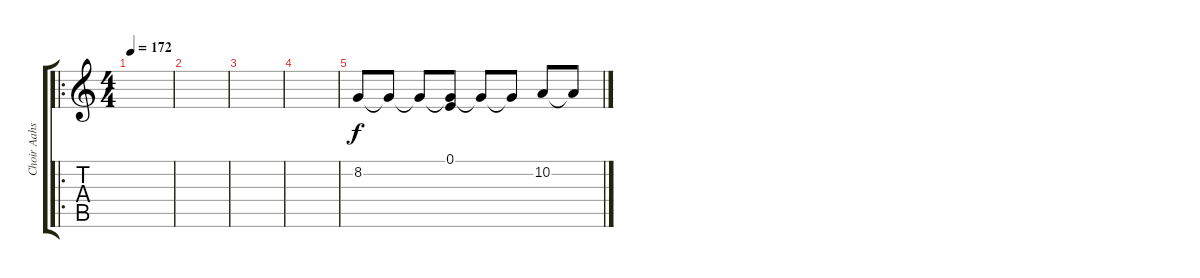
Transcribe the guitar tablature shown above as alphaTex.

\track ("Choir Aahs" "Choir Aahs") {instrument choiraahs}
\staff {score tabs}
\tuning (E4 B3 G3 D3 A2 E2) {hide}
\ro
\ts (4 4)
\tempo 172
\clef g2
\ks c
|
|
|
|
8.2.8 8.2{t}.8 8.2{t}.8 (0.1 8.2{t}).8 8.2{t}.8 8.2{t}.8 10.2.8 10.2{t}.8
